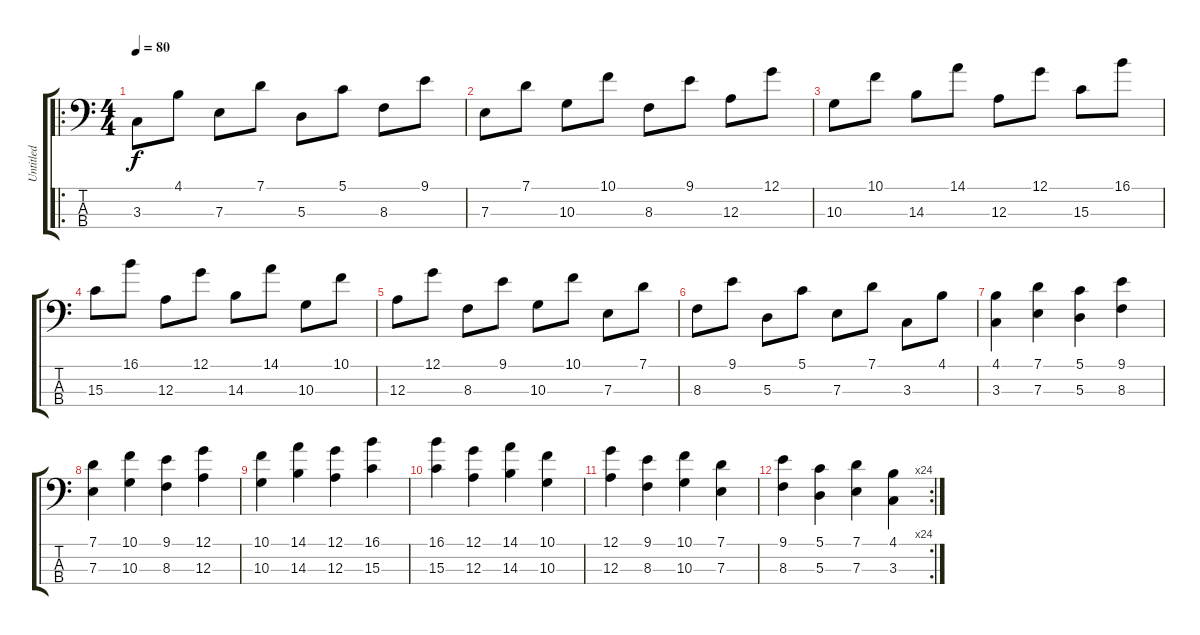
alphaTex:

\track ("Untitled" "Untitled") {instrument electricbassfinger}
\staff {score tabs}
\tuning (G2 D2 A1 E1) {hide}
\ro
\ts (4 4)
\tempo 80
\clef f4
\ks c
3.3.8{dy f instrument electricbassfinger} 4.1.8 7.3.8 7.1.8 5.3.8 5.1.8 8.3.8 9.1.8 |
7.3.8 7.1.8 10.3.8 10.1.8 8.3.8 9.1.8 12.3.8 12.1.8 |
10.3.8 10.1.8 14.3.8 14.1.8 12.3.8 12.1.8 15.3.8 16.1.8 |
15.3.8 16.1.8 12.3.8 12.1.8 14.3.8 14.1.8 10.3.8 10.1.8 |
12.3.8 12.1.8 8.3.8 9.1.8 10.3.8 10.1.8 7.3.8 7.1.8 |
8.3.8 9.1.8 5.3.8 5.1.8 7.3.8 7.1.8 3.3.8 4.1.8 |
(4.1 3.3).4 (7.1 7.3).4 (5.1 5.3).4 (9.1 8.3).4 |
(7.1 7.3).4 (10.1 10.3).4 (9.1 8.3).4 (12.1 12.3).4 |
(10.1 10.3).4 (14.1 14.3).4 (12.1 12.3).4 (16.1 15.3).4 |
(16.1 15.3).4 (12.1 12.3).4 (14.1 14.3).4 (10.1 10.3).4 |
(12.1 12.3).4 (9.1 8.3).4 (10.1 10.3).4 (7.1 7.3).4 |
\rc 24
(9.1 8.3).4 (5.1 5.3).4 (7.1 7.3).4 (4.1 3.3).4
